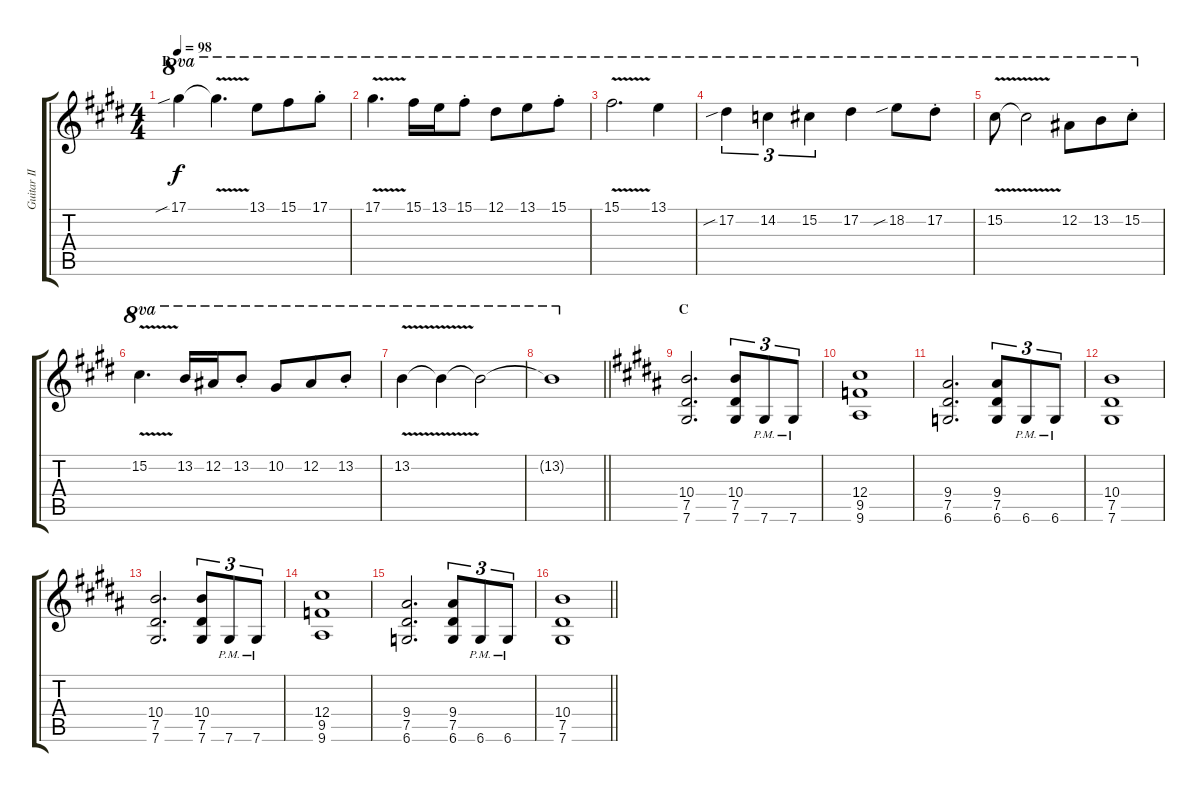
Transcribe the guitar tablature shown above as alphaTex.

\track ("Guitar II Teru" "Guitar II ") {instrument distortionguitar}
\staff {score tabs}
\tuning (Eb4 Bb3 Gb3 Db3 Ab2 Db2) {hide}
\ts (4 4)
\section ("" "B")
\tempo 98
\clef g2
\ks c#minor
17.1{sib}.4{ot 8va dy f} 17.1{v t}.4{d ot 8va} 13.1.8{ot 8va beam merge} 15.1.8{ot 8va} 17.1{st}.8{ot 8va} |
17.1{v}.4{d ot 8va} 15.1.16{ot 8va} 13.1.16{ot 8va beam merge} 15.1{st}.8{ot 8va beam split} 12.1.8{ot 8va beam merge} 13.1.8{ot 8va} 15.1{st}.8{ot 8va} |
15.1{v}.2{d ot 8va} 13.1.4{ot 8va} |
17.2{sib}.4{tu (3 2) ot 8va} 14.2.4{tu (3 2) ot 8va} 15.2.4{tu (3 2) ot 8va} 17.2.4{ot 8va} 18.2{sib}.8{ot 8va} 17.2{st}.8{ot 8va} |
15.2{v}.8{ot 8va} 15.2{t}.2{ot 8va beam split} 12.2.8{ot 8va beam merge} 13.2.8{ot 8va} 15.2{st}.8{ot 8va} |
15.2{v}.4{d ot 8va} 13.2.16{ot 8va} 12.2.16{ot 8va beam merge} 13.2{st}.8{ot 8va beam split} 10.2.8{ot 8va beam merge} 12.2.8{ot 8va} 13.2{st}.8{ot 8va} |
13.2{v}.4{ot 8va} 13.2{t}.4{ot 8va} 13.2{t}.2{ot 8va volume 5} |
\barLineRight lightlight
13.2{t}.1{ot 8va} |
\section ("" "C")
\ks g#minor
(10.4 7.5 7.6).2{d volume 13} (10.4 7.5 7.6).8{tu (3 2)} 7.6{pm}.8{tu (3 2)} 7.6{pm}.8{tu (3 2)} |
(12.4 9.5 9.6).1 |
(9.4 7.5 6.6).2{d} (9.4 7.5 6.6).8{tu (3 2)} 6.6{pm}.8{tu (3 2)} 6.6{pm}.8{tu (3 2)} |
(10.4 7.5 7.6).1 |
(10.4 7.5 7.6).2{d} (10.4 7.5 7.6).8{tu (3 2)} 7.6{pm}.8{tu (3 2)} 7.6{pm}.8{tu (3 2)} |
(12.4 9.5 9.6).1 |
(9.4 7.5 6.6).2{d} (9.4 7.5 6.6).8{tu (3 2)} 6.6{pm}.8{tu (3 2)} 6.6{pm}.8{tu (3 2)} |
\barLineRight lightlight
(10.4 7.5 7.6).1
